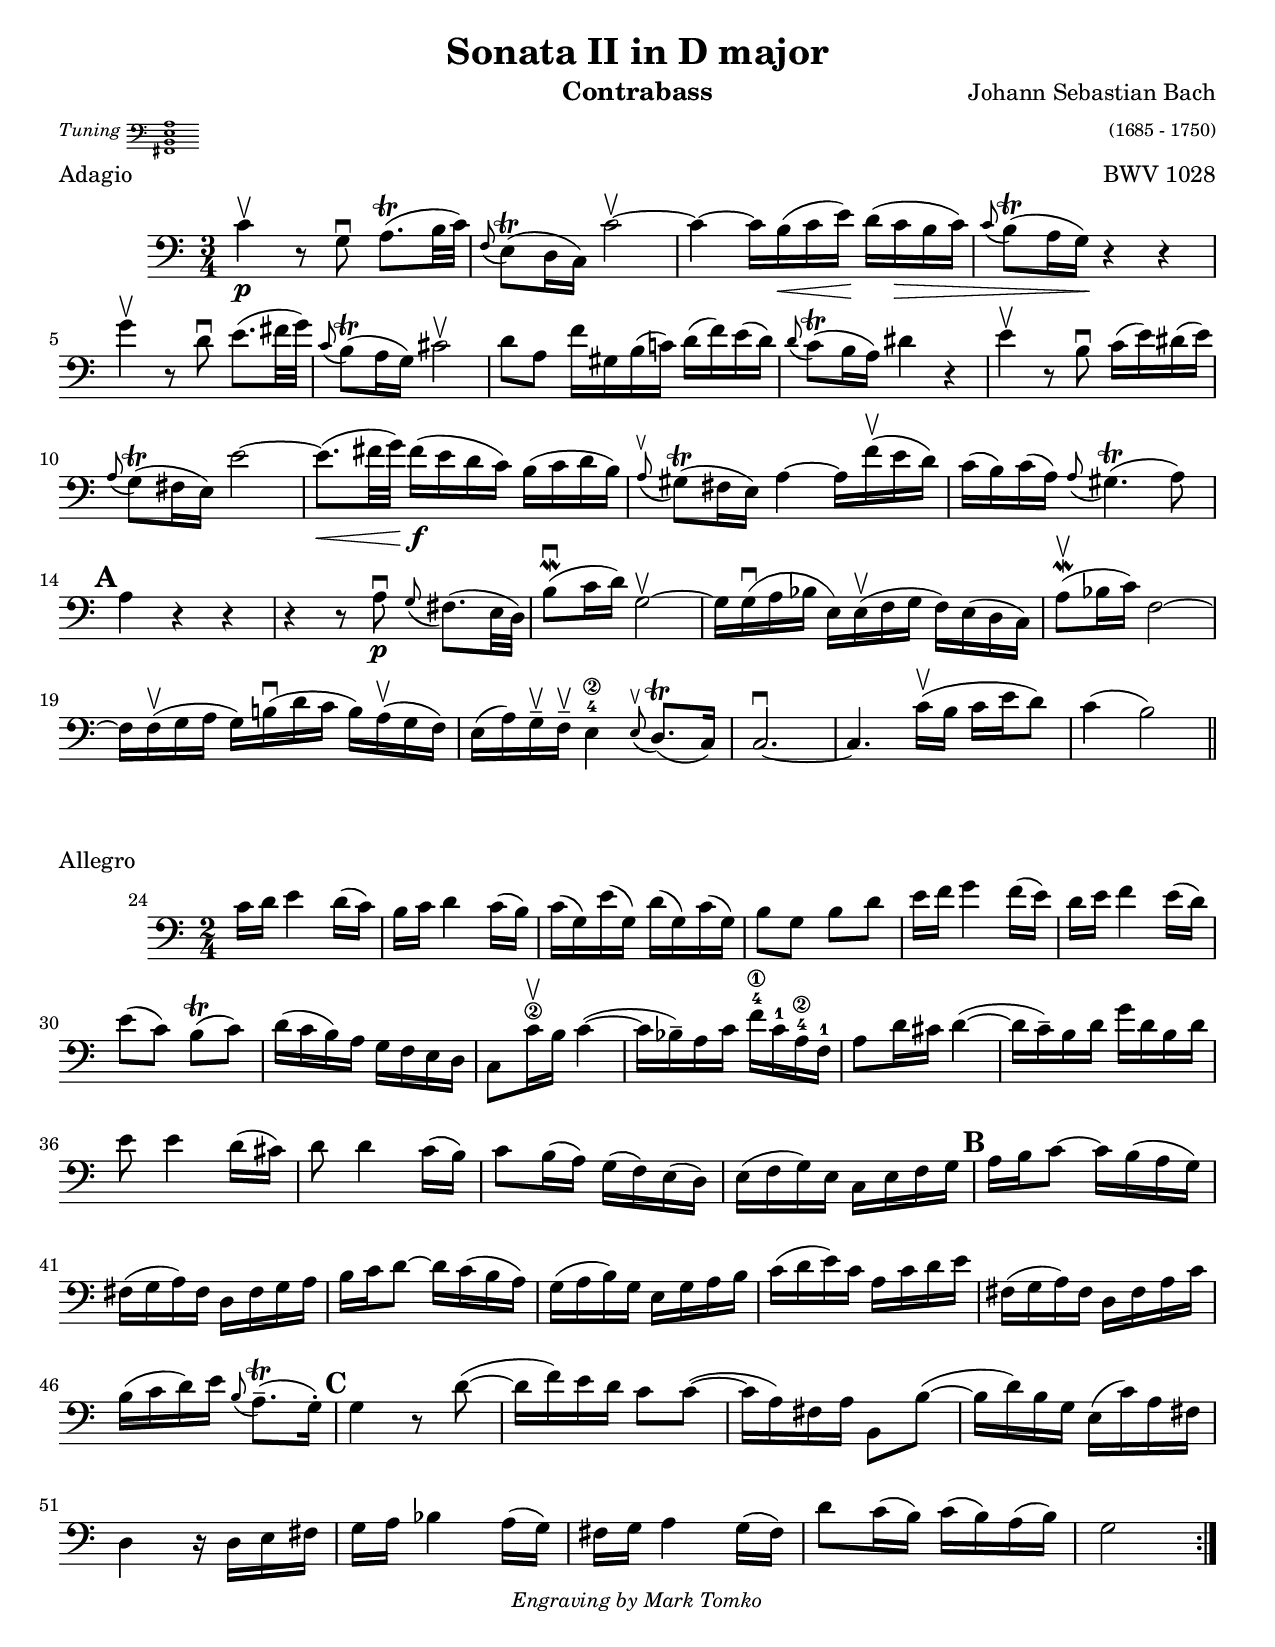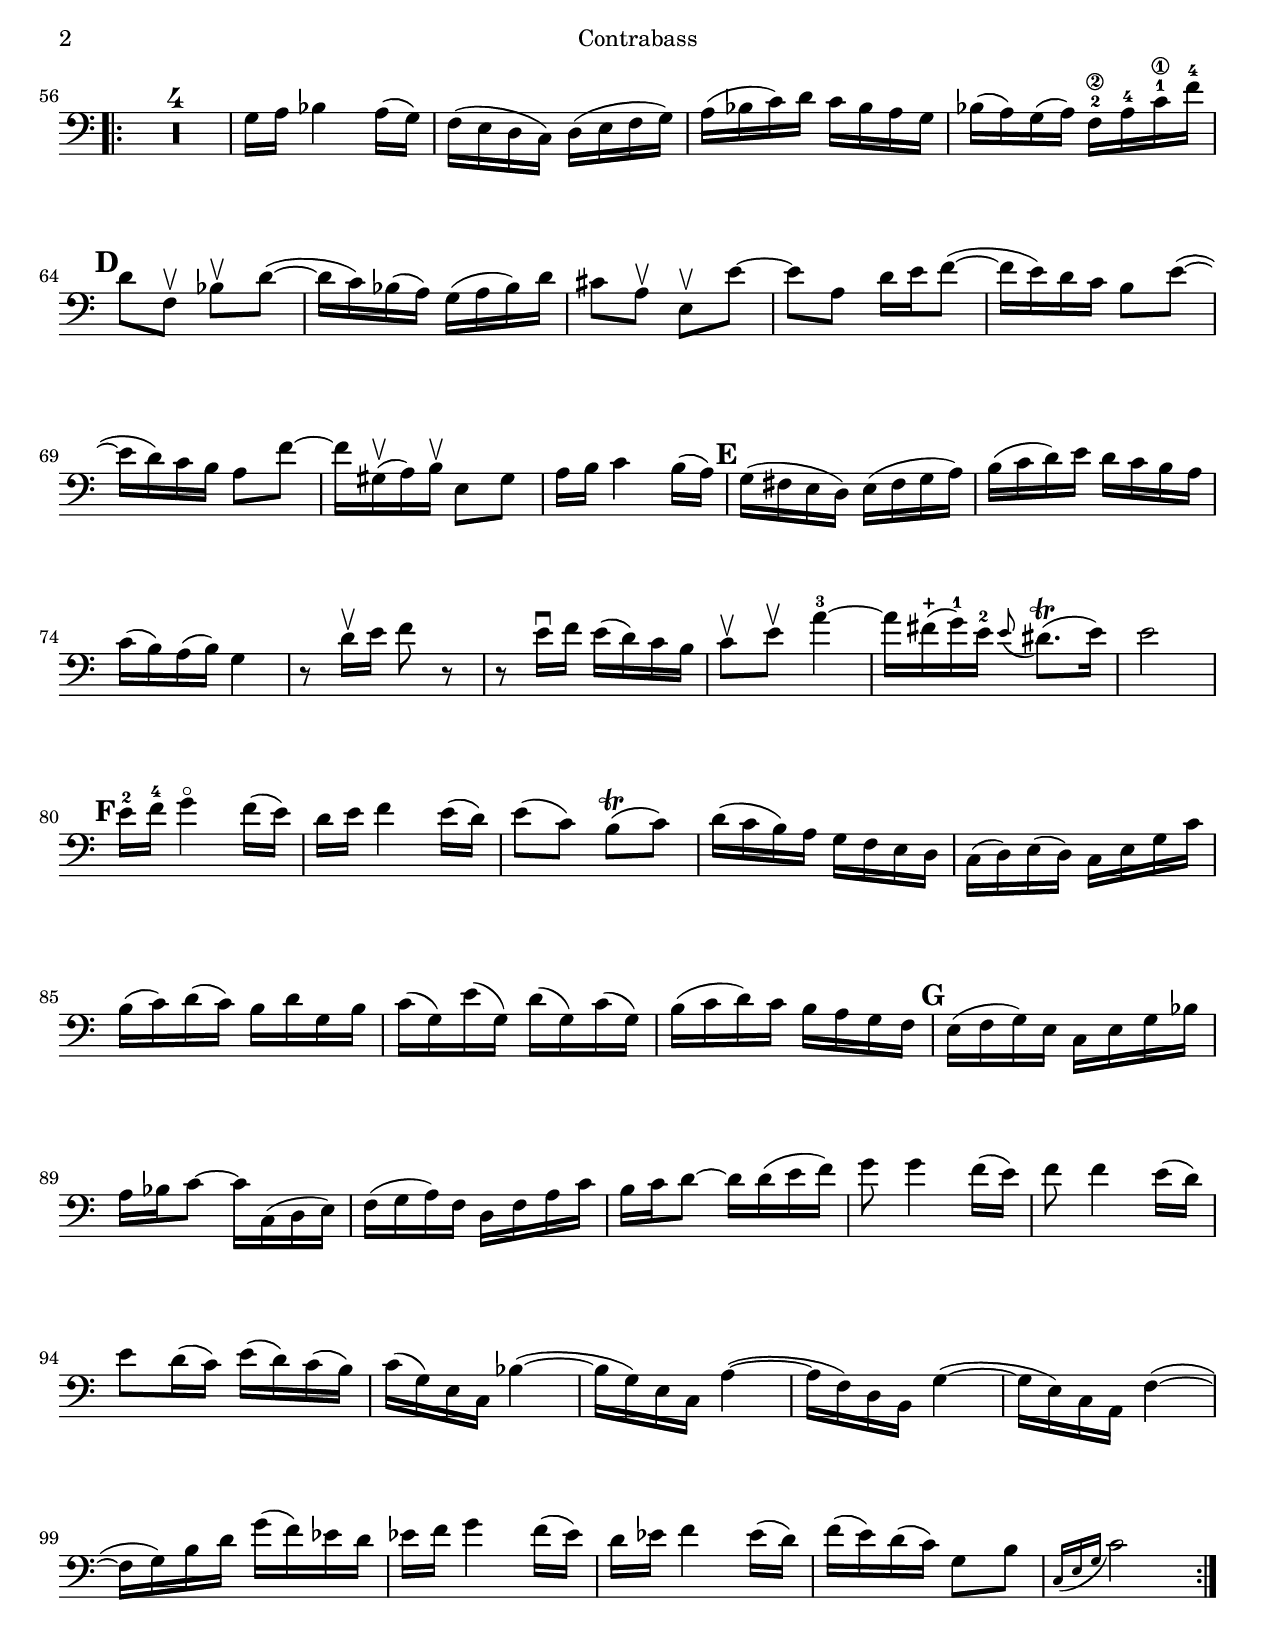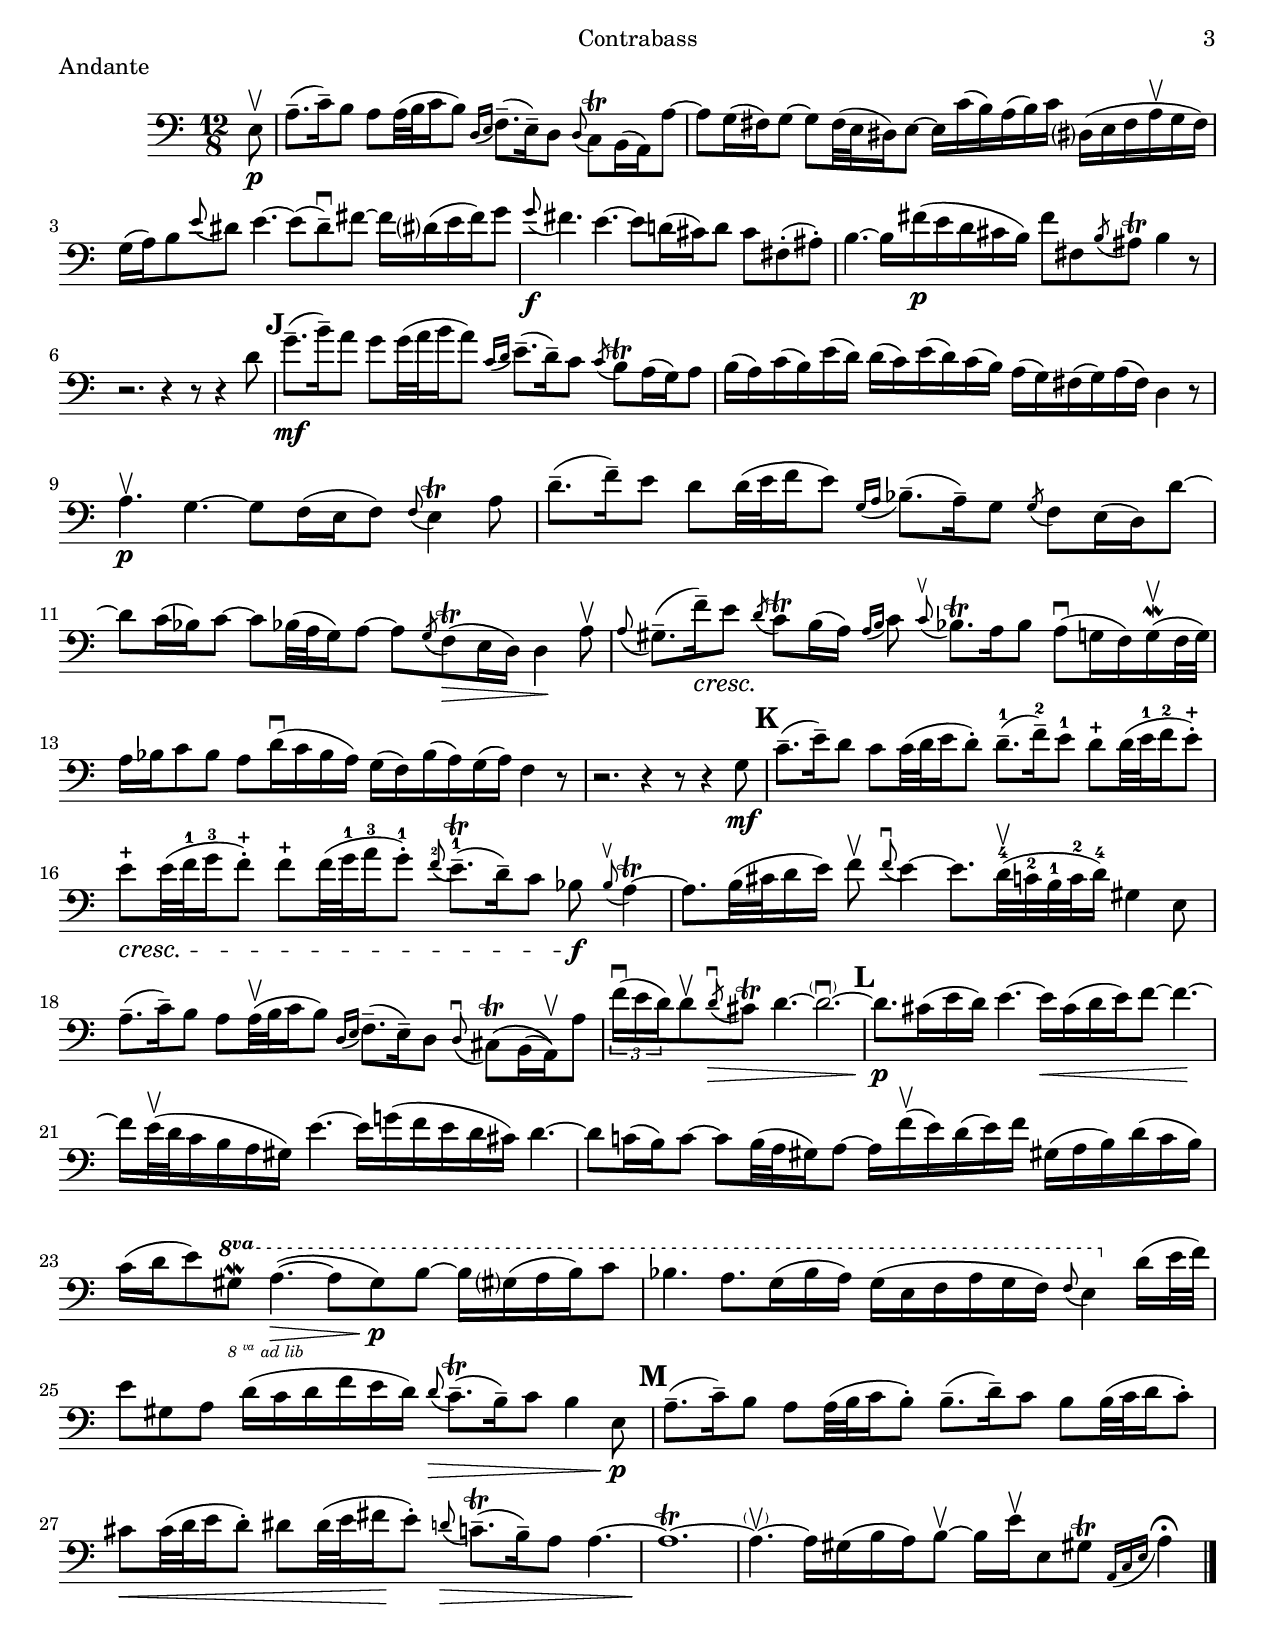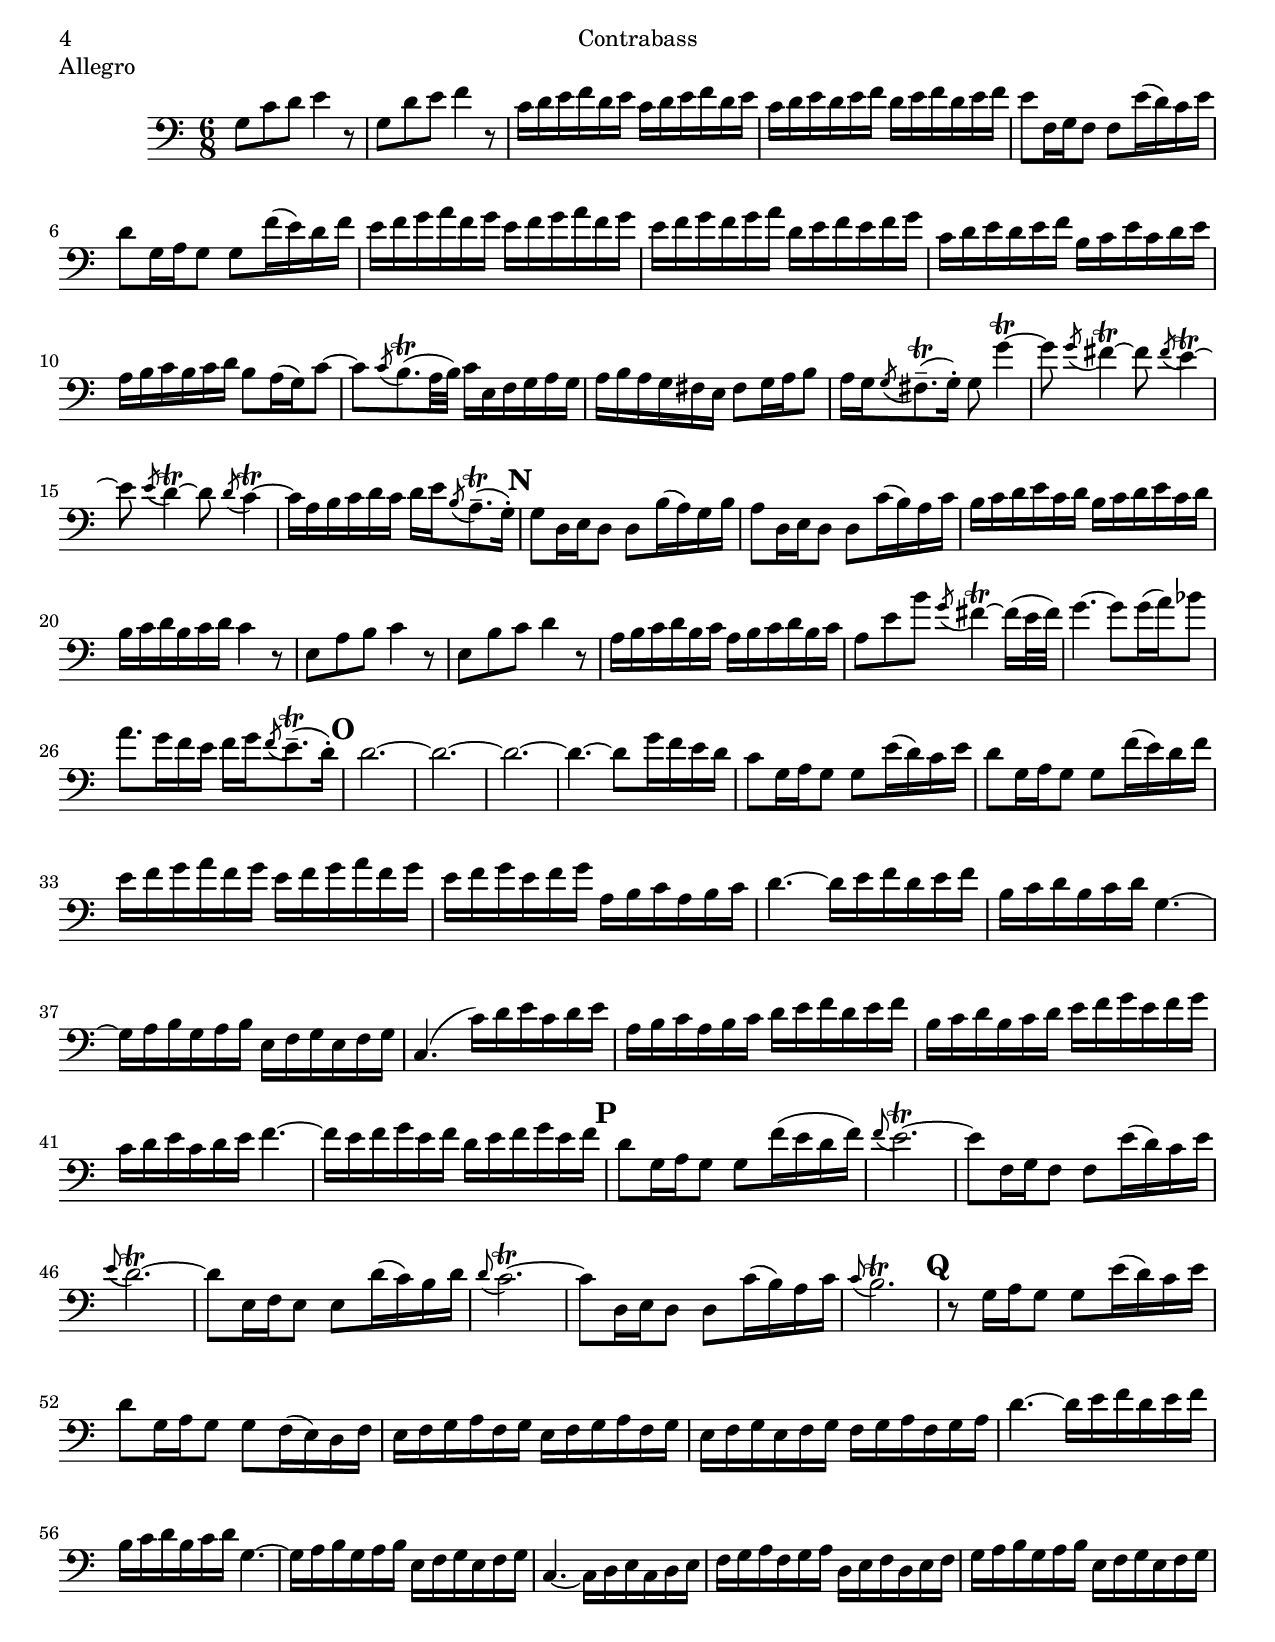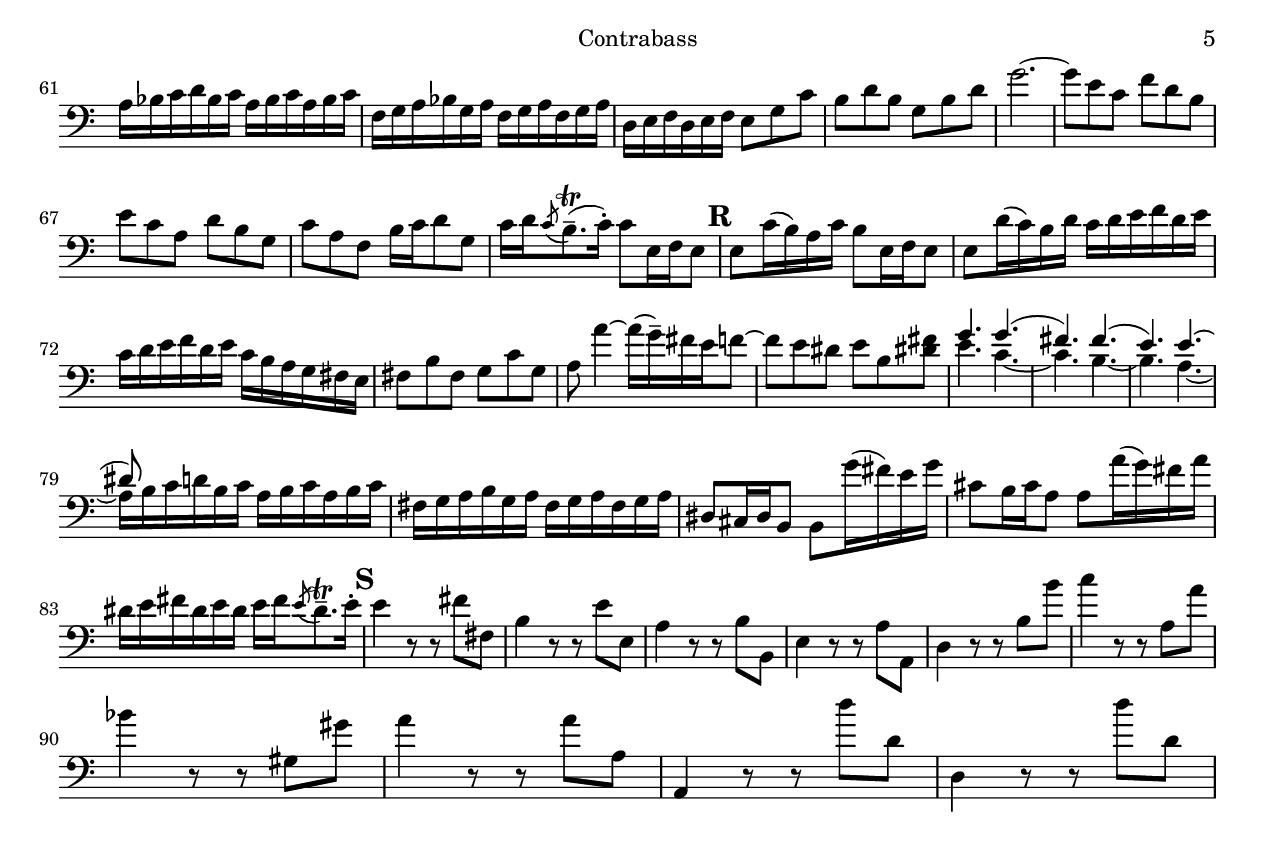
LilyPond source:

\version "2.24.3"

\header {
  title = "Sonata II in D major"
  opus = "BWV 1028"
  composer = "Johann Sebastian Bach"
  instrument = "Contrabass"
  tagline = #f
  meter = \markup {
    \italic \tiny Tuning
    \score {
      \layout {
        indent = 0.0
      }
      \header {
        piece = "Tuning"
        opus = ""
      }
      \new Staff \with {
        \magnifyStaff #4/7
      } {
        \new Voice {
          \relative {
            \omit Score.TimeSignature
            \omit Score.BarLine
            \clef bass
            <<fis,1 b e a>>
          }
        }
      }
    }
  }
  arranger = \markup { \tiny "(1685 - 1750)" }
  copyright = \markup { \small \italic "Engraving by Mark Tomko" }
}

\paper {
  #(set-paper-size "letter")
}

\version "2.24.3"

adagioBassNotes =
\relative {
  \set Score.rehearsalMarkFormatter = #format-mark-alphabet
  \clef bass
  \time 3/4
  \key c \major
  | c'4\p\upbow r8 g\downbow a8.\trill (b32 c)
  | \appoggiatura f,8 e8\trill (d16 c) c'2\upbow~
  | c4~ c16 b\< (c e\!) d (c\> b c)
  | \appoggiatura c8 b\trill (a16 g\!) r4 r4 \break
  | g'4\upbow r8 d\downbow e8. (fis32 g)
  | \appoggiatura c,8 b\trill (a16 g) cis2\upbow
  | d8 a f'16 gis, b (c!) d (f) e (d)
  | \appoggiatura d8 c\trill (b16 a) dis4 r
  | e4\upbow r8 b\downbow c16 (e) dis (e) \break
  | \appoggiatura a,8 g\trill (fis16 e) e'2~
  | e8.\< (fis32 g) fis16\f (e d c) b (c d b)
  | \appoggiatura a8\upbow gis\trill (fis16 e) a4~ a16 f'\upbow (e d)
  | c16 (b) c16 (a) \appoggiatura a8 gis4.\trill (a8) \break
  | \mark \default a4 r r
  | r4 r8 a8\p\downbow \appoggiatura g8 fis8. (e32 d)
  | b'8\mordent\downbow (c16 d)) g,2\upbow~
  | g16 g\downbow (a bes e,) e\upbow (f g f)  e (d c)
  | a'8\mordent\upbow (bes16 c) f,2~ \break
  | f16 f\upbow (g a g) b!\downbow (d c b) a\upbow (g f16)
  | e16 (a) g\tenuto\upbow f\tenuto\upbow e4-4\2 \appoggiatura e8\upbow d8.\trill (c16)
  | c2.\downbow~
  | c4. c'16\upbow (b c e d8)
  | c4 (b2) \bar "||"
}

\version "2.24.3"

plus = \finger \markup \fontsize #6 "+"

allegroBassNotes =
\relative {
  \clef bass
  \time 2/4
  \key c \major
  \set Score.rehearsalMarkFormatter = #format-mark-alphabet
  \set Score.currentBarNumber = #24
  \repeat volta 2 {
    c'16 d e4 d16 (c)
    | b16 c d4 c16 (b)
    | c16 (g) e' (g,) d' (g,) c (g)
    | b8 g b d
    | e16 f g4 f16 (e)
    | d16 e f4 e16 (d) \break
    | e8 (c) b\trill (c)
    | d16 (c b)  a g f e d
    | c8 c'16\2\upbow b c4~ (
    | c16 bes\tenuto) a c f-4\1 c-1 a-4\2 f-1
    | a8 d16 cis d4~ (
    | d16 c\tenuto) b d g d b d \break
    | e8 e4 d16 (cis)
    | d8 d4 c16 (b)
    | c8 b16 (a) g (f) e (d)
    | e16 (f g) e c e f g
    | \mark 2 a16 b c8~ c16 b (a g) \break
    | fis16 (g a) fis d fis g a
    | b16 c d8~ d16 c (b a)
    | g16 (a b) g e g a b
    | c16 (d e16) c a c d e
    | fis,16 (g a) fis d fis a c \break
    | b16 (c d) e \appoggiatura b8 a8.\trill\tenuto (g16\staccato)
    | \mark \default g4 r8 d'8~ (
    | d16 f) e d c8 c~ (
    | c16 a) fis a b,8 b'~ (
    | b16 d) b g e (c') a fis \break
    | d4 r16 d16 e fis
    | g16 a bes4 a16 (g)
    | fis g a4 g16 (fis)
    | d'8 c16 (b) c (b) a (b)
    | g2
  } \pageBreak
  \repeat volta 2 {
    \compressMMRests { R2*4 }
    g16 a bes4 a16 (g)
    | f16 (e d c) d (e f g)
    | a16 (bes c) d c bes a g
    | bes16 (a) g (a) f-2\2 a-4 c-1\1 f-4 \break
    | \mark \default d8 f,\upbow bes\upbow d~ (
    | d16 c) bes (a) g (a bes) d
    | cis8 a\upbow e\upbow e'~
    | e8 a, d16 e f8~ (
    | f16 e) d c b8 e~ (\break
    | e16 d) c b a8 f'8~
    | f16 gis,\upbow (a) b\upbow e,8 gis
    | a16 b c4 b16 (a)
    | \mark \default g16 (fis e d) e (fis g a)
    | b16 (c d) e d c b a \break
    | c16 (b) a (b) g4
    | r8 d'16\upbow e f8 r8
    | r8 e16\downbow f e (d) c b
    | c8\upbow e\upbow a4-3~
    | a16 fis-\plus (g-1) e-2 \appoggiatura e8 dis8.\trill (e16)
    | e2 \break
    | \mark \default e16-2 f-4 g4\flageolet f16 (e)
    | d16 e f4 e16 (d)
    | e8 (c) b\trill (c)
    | d16 (c b) a g f e d
    | c16 (d) e (d) c e g c \break
    | b16 (c) d (c) b d g, b
    | c16 (g) e' (g,) d' (g,) c (g)
    | b16  (c d) c b a g f
    | \mark \default e16 (f g) e c e g bes \break
    | a16 bes c8~ c16 c, (d e)
    | f (g a) f d f a c
    | b16 c d8~ d16 d (e f)
    | g8 g4 f16 (e)
    | f8 f4 e16 (d) \break
    | e8 d16 (c) e (d) c (b)
    | c16 (g) e c bes'4~ (
    | bes16 g) e c a'4~ (
    | a16 f) d b g'4~ (
    | g16 e) c a f'4~ ( \break
    | f16 g) b d g (f) ees d
    | ees16 f g4 f16 (ees)
    | d16 ees f4 ees16 (d)
    | f16 (e) d (c) g8 b
    | \appoggiatura { c,16 e g } c2 \fine \pageBreak
  }
}

\version "2.24.3"

plus = \finger \markup \fontsize #6 "+"

andanteBassNotes =
\relative {
   \autoBreaksOff
  \set Score.rehearsalMarkFormatter = #format-mark-alphabet
  \set Staff.ottavationMarkups = #ottavation-ordinals
  \clef bass
  \time 12/8
  \key a \minor
  \partial 8 e8\p\upbow
  \autoLineBreaksOff
  | a8.\tenuto (c16\tenuto) b8 a8 a32 (b c16 b8) \appoggiatura { d,16 e } f8.\tenuto (e16\tenuto) d8  \appoggiatura d8 c \trill b16 (a) a'8~
  | a8 g16 (fis) g8~ g8 fis32 (e dis16) e8~ e16 c' (b) a (b) c dis,? (e fis a\upbow g fis) \break
  | g16 (a) b8 \appoggiatura e dis e4.~ e8 (dis\tenuto\downbow) fis~ fis16 dis? (e fis) g8
  | \appoggiatura g\f fis4. e4.~ e8 d!16 (cis) d8 cis fis,!\staccato (ais\staccato)
  | b4.~ b16 fis'\p (e d cis b) fis'8 fis, \acciaccatura b ais\trill b4 r8 \break
  | r2. r4 r8 r4 d8
  | \mark 10 g8.\tenuto\mf (b16\tenuto) a8 g g32 (a b16 a8) \appoggiatura { c,16 d} e8.\tenuto (d16\tenuto) c8 \acciaccatura c8 b8\trill a16 (g) a8
  | b16 (a) c (b) e (d) d (c) e (d) c (b) a (g) fis (g) a (fis) d4 r8 \break
  | a'4.\p\upbow  g4.~ g8 f16 (e f8) \appoggiatura f e4\trill a8
  | d8.\tenuto (f16\tenuto) e8 d8 d32 (e f16 e8) \appoggiatura { g,16 a } bes8.\tenuto (a16\tenuto) g8 \acciaccatura g f e16 (d) d'8~ \break
  | d8 c16 (bes) c8~ c8 bes!32 (a g16) a8~ a8 \acciaccatura g f\trill\> (e16 d) d4\! a'8\upbow
  | \appoggiatura a gis8.\tenuto (f'16\tenuto\cresc) e8\! \acciaccatura d c8\trill b16 (a) \appoggiatura { a b } c8 \appoggiatura c\upbow bes8.\trill a16 bes8 a\downbow (g16 f)  g\mordent\upbow (f32 g) \break
  | a16 bes c8 bes a d16\downbow (c bes a) g (f) bes (a) g (a) f4 r8
  | r2. r4 r8 r4 g8\mf
  | \mark \default c8.\tenuto (e16\tenuto) d8 c c32 (d e16 d8\staccato) d8.\tenuto-1 (f16\tenuto-2) e8-1 d8-\plus d32 (e-1 f16-2 e8\staccato-\plus) \break
  | e8\cresc-\plus e32 (f-1 g16-3 f8\staccato-\plus) f8-\plus f32 (g-1 a16-3 g8\staccato-1) \appoggiatura f-2 e8.-1\tenuto\trill (d16\tenuto) c8 bes\f \appoggiatura bes\upbow a4~\trill
  | a8. b32 (cis d16 e) f8\upbow \appoggiatura f\downbow e4~ e8. d32\upbow-4 (c-2 b-1 c-2 d16-4) gis,4 e8 \break
  | a8.\tenuto (c16\tenuto) b8 a8 a32\upbow (b c16 b8) \appoggiatura { d,16 e } f8.\tenuto (e16\tenuto) d8 \appoggiatura d8\downbow cis\trill \(b16 (a\upbow)\) a'8
  | \tuplet 3/2 {f'16\downbow (e d)} d8\upbow \acciaccatura d\downbow\> cis\trill d4.~d2.-\parenthesize\downbow ~
  | \mark \default d8.\p cis16 (e d) e4.~ e16\< cis (d e) f8~ f4.~\! \break
  | f16 e32\upbow (d c16 b a gis) e'4.~ e16 g! (f e d cis) d4.~
  | d8 c!16 (b) c8~ c b32 (a gis16) a8~ a16 f'\upbow (e) d (e) f gis,! (a b) d (c b) \break
  | c16 (d e8) \ottava 1 gis8_\markup {\teeny { \italic { 8\super{"va"} "ad lib" } } }\mordent a4.~\> (a8 gis\p) b8~ b16 gis? (a b) c8
  | bes4. a8. g16 (bes a) g (e f a g f) \appoggiatura f8 e4 \ottava 0 d16 (e32 f) \break
  | e8 gis, a d16 (c d f e d) \appoggiatura d8\> c8.\tenuto\trill (b16\tenuto) c8 b4 e,8\p
  | \mark \default a8.\tenuto (c16\tenuto) b8 a a32 (b c16 b8\staccato) b8.\tenuto (d16\tenuto) c8 b b32 (c d16 c8\staccato) \break
  | cis8\< cis32 (d e16 d8\staccato) dis dis32 (e fis16\! e8\staccato) \appoggiatura d\> c8.\trill\tenuto (b16\tenuto) a8 a4.~
  | a1.\trill\!~
  | a4.-\parenthesize\upbow~a16 gis (b a) b8\upbow~ b16 e\upbow e,8 gis!8\trill \appoggiatura { a,16 c e} a4\fermata \fine
  \autoLineBreaksOn
}

\version "2.24.3"

allegroIIBassNotes =
\relative {
  \clef bass
  \time 6/8
  \key c \major
  \set Score.rehearsalMarkFormatter = #format-mark-alphabet
  g8 c d e4 r8
  | g,8 d' e f4 r8
  | c16 d e f d e c d e f d e
  | c16 d e d e f d e f d e f \break
  | e8 f,16 g f8 f8 e'16 (d) c e
  | d8 g,16 a g8 g f'16 (e) d f
  | e16 f g a f g e f g a f g \break
  | e16 f g f g a d, e f e f g
  | c,16 d e d e f b, c d c d e
  | a,16 b c b c d b8 a16 (g) c8~ \break
  | c8 \acciaccatura c b8.\trill (a32 b) c16 e, f g a g
  | a16 b a g fis e fis8 g16 a b8
  | a16 g \acciaccatura g8 fis8.\trill\tenuto (g16-.) g8 g'4~\trill
  | g8 \acciaccatura g8 fis4~\trill fis8 \acciaccatura fis e4~\trill
  | e8 \acciaccatura e8 d4~\trill d8 \acciaccatura d8 c4~\trill \break
  | c16 a b c d c d e \acciaccatura b8 a8.\trill\tenuto (g16-.)
  | \mark 14 g8 d16 e d8 d b'16 (a) g b
  | a8 d,16 e d8 d c'16 (b) a c
  | b16 c d e c d b c d e c d \break
  | b16 c d b c d c4 r8
  | e,8 a b c4 r8
  | e,8 b' c d4 r8
  | a16 b c d b c a b c d b c
  | a8 e' b' \acciaccatura g8 fis4~\trill fis16 (e32 fis) \break
  | g4.~ g8 g16 (a) bes8
  | a8. g16 f e f g \acciaccatura f8 e8.\trill\tenuto (d16-.)
  | \mark \default d2.~
  | d2.~
  | d2.~
  | d4.~ d8 g 16 f e d \break
  | c8 g16 a g8 g e'16 (d) c e
  | d8 g,16 a g8 g f'16 (e) d f
  | e16 f g a f g e f g a f g \break
  | e16 f g e f g a, b c a b c
  | d4.~ d16 e f d e f
  | b,16 c d b c d g,4.~
  | g16 a b g a b e, f g e f g \break
  | c,4. (c'16) d e c d e
  | a,16 b c a b c d e f d e f
  | b,16 c d b c d e f g e f g
  | c,16 d e c d e  f4.~ \break
  | f16 e f g e f d e f g e f
  | \mark \default d8 g,16 a g8 g f'16 (e d f)
  | \appoggiatura f8 e2.~\trill
  | e8 f,16 g f8 f e'16 (d) c e
  | \appoggiatura e8 d2.~\trill \break
  | d8 e,16 f e8 e d'16 (c) b d
  | \appoggiatura d8 c2.~\trill
  | c8 d,16 e d8 d c'16 (b) a c
  | \appoggiatura c8 b2.\trill
  | \mark \default r8 g16 a g8 g e'16 (d) c e \break
  | d8 g,16 a g8 g f16 (e) d f
  | e16 f g a f g e f g a f g
  | e16 f g e f g f g a f g a \break
  | d4.~ d16 e f d e f
  | b,16 c d b c d g,4.~
  | g16 a b g a b e, f g e f g
  | c,4.~ c16 d e c d e \break
  | f16 g a f g a d, e f d e f
  | g16 a b g a b e, f g e f g
  | a bes c d bes c  a bes c a bes c
  | f,16 g a bes g a f g a f g a \break
  | d,16 e f d e f e8 g c
  | b8 d b g b d g2.~
  | g8 e c f d b
  | e8 c a d b g
  | c8 a f  b16 c d8 g, \break
  | c16 d \acciaccatura c8 b8.\trill\tenuto (c16-.) c8 e,16 f e8
  | \mark \default e8 c'16 (b) a c b8 e,16 f e8
  | e8 d'16 (c) b d c d e f d e
  | c16 d e f d e c b a g fis e \break
  | fis8 b fis g c g
  | a8 a'4~ a16 (g\tenuto) fis e f8~
  | f8 e dis e b <<dis! fis>>
  | <<
    \voiceOne {
      g4. g4. (
      | fis4.) fis4. (
      | e4.) e4. (
      | dis8) s8 s8 s4.
    }
    \new Voice {
      \voiceTwo
      e4. c4.~
      | c4. b4.~
      | b4. a4.~ \break
      | a16 b16 c d b c a b c a b c
    }
  >> \oneVoice
  | fis,16 g a b g a fis g a fis g a
  | dis,8 cis16 dis b8 b g'16 (fis) e g
  | cis,8 b16 cis a8 a8 a'16 (g) fis a \break
  | dis,16 e fis dis e dis e fis \acciaccatura e8 dis8.\trill\tenuto e16-.
  | \mark \default e4 r8 r fis8 fis,
  | b4 r8 r e8 e,
  | a4 r8 r b' b,
  | e4 r8 r a8 a,
  | d4 r8 r b8 b' \break
  | c4 r8 r a, a'
  | bes4 r8 r gis,8 gis'8
  | a4 r8 r a8 a,
  | a4 r8 r8 d'8 d,
  | a4 r8 r8 d'8 d,
  | d4 r8 r8 d'8 d, \break
  | d8 d' d, fis, fis' fis,
  | bes8 bes' ees cis d d,
  | \mark \default g8 d16 e d8 d b'16 (a) g b
  | a8 d,16 e d8 d c16 (b) a c \break
  | b'16 d (b g f) e (f) d' (b g f) e (
  | f16) g g b b d d (f32 e f16) d b g
  | e'16 g (e c bes) a (bes) g' (e c bes) a ( \break
  | bes16) c c e e g g (bes32 a bes16) g f c
  | d16 e (cis a g) f (g) e' (cis a g) f (
  | g16) a a cis cis e e (g32 f g16) e cis a \break
  | d,16 a' (d f) gis, (a) c, a' (c e) gis, (a)
  | b,16 a' (b d) gis, (a) e f32 (e d16 c b) d
  | c16 a32 (b c16 d e f) g (a bes) g e g \break
  | a16 a32 (bes c16) a e f bes bes32 (c d16) g,32 (a b16) g
  | e'16 bes32 (c d16) g,32 (a bes16) g f' bes,32 ( c d16) g,32 (a bes16) g \break
  | g'16 g32 (f e16) e32 (d c16) c32 (bes a16) a32 (bes c16) f, c e
  | \mark \default f,8 f' g\trill a4 r8
  | c,8 g' a\trill bes4 r8
  | f16 g a bes g a f g a bes g a \break
  | f16 g a g f e d8 r8 r8
  | r8 g16 a g8 g8 e'16 (d) c e
  | d8 g,16 a g8 g f'16 (e) d f
  | e16 f g a f g e f g a f g \break
  | e16 f g f g a d, e f e f g
  | c,16 d e d e f b, c d c d e
  | a,16 b c b c d b8 a16 (g) c8~ \break
  | c8 \acciaccatura c8 b8.\trill (a32 b) c8 e a~
  | a8 d, g~ g c, f~
  | f8 b, e~ e a, d~ (
  | d16 c\tenuto) b a g f g a \acciaccatura e8 d8.\trill\tenuto (c16-.)
  | \appoggiatura { c e g } c2. \fermata \fine
}


\book {
  \score {
    \layout {
      top-margin = 0.0
    }
    \header {
      piece = "Adagio"
    }
    \new Staff {
      \new Voice {
        \adagioBassNotes
      }
    }
  }

  \score {
    \header {
      piece = "Allegro"
      opus = ""
    }
    \new Staff {
      \new Voice {
        \allegroBassNotes
      }
    }
  }

  \score {
    \header {
      piece = "Andante"
      opus = ""
    }
    \new Staff {
      \new Voice {
        \andanteBassNotes
      }
    }
  }

  \score {
    \header {
      piece = "Allegro"
      opus = ""
    }
    \new Staff {
      \new Voice {
        \relative {
          \clef bass
          \time 6/8
          \key c \major
          \set Score.rehearsalMarkFormatter = #format-mark-alphabet
          g8 c d e4 r8
          | g,8 d' e f4 r8
          | c16 d e f d e c d e f d e
          | c16 d e d e f d e f d e f
          | e8 f,16 g f8 f8 e'16 (d) c e \break
          | d8 g,16 a g8 g f'16 (e) d f
          | e16 f g a f g e f g a f g
          | e16 f g f g a d, e f e f g
          | c,16 d e d e f b, c e c d e \break
          | a,16 b c b c d b8 a16 (g) c8~
          | c8 \acciaccatura c b8.\trill (a32 b) c16 e, f g a g
          | a16 b a g fis e fis8 g16 a b8
          | a16 g \acciaccatura g8 fis8.\trill\tenuto (g16-.) g8 g'4~\trill
          | g8 \acciaccatura g8 fis4~\trill fis8 \acciaccatura fis e4~\trill \break
          | e8 \acciaccatura e8 d4~\trill d8 \acciaccatura d8 c4~\trill
          | c16 a b c d c d e \acciaccatura b8 a8.\trill\tenuto (g16-.)
          | \mark 14 g8 d16 e d8 d b'16 (a) g b
          | a8 d,16 e d8 d c'16 (b) a c
          | b16 c d e c d b c d e c d \break
          | b16 c d b c d c4 r8
          | e,8 a b c4 r8
          | e,8 b' c d4 r8
          | a16 b c d b c a b c d b c
          | a8 e' b' \acciaccatura g8 fis4~\trill fis16 (e32 fis)
          | g4.~ g8 g16 (a) bes8 \break
          | a8. g16 f e f g \acciaccatura f8 e8.\trill\tenuto (d16-.)
          | \mark \default d2.~
          | d2.~
          | d2.~
          | d4.~ d8 g 16 f e d
          | c8 g16 a g8 g e'16 (d) c e
          | d8 g,16 a g8 g f'16 (e) d f \break
          | e16 f g a f g e f g a f g
          | e16 f g e f g a, b c a b c
          | d4.~ d16 e f d e f
          | b,16 c d b c d g,4.~ \break
          | g16 a b g a b e, f g e f g
          | c,4. (c'16) d e c d e
          | a,16 b c a b c d e f d e f
          | b,16 c d b c d e f g e f g \break
          | c,16 d e c d e  f4.~
          | f16 e f g e f d e f g e f
          | \mark \default d8 g,16 a g8 g f'16 (e d f)
          | \appoggiatura f8 e2.~\trill
          | e8 f,16 g f8 f e'16 (d) c e \break
          | \appoggiatura e8 d2.~\trill
          | d8 e,16 f e8 e d'16 (c) b d
          | \appoggiatura d8 c2.~\trill
          | c8 d,16 e d8 d c'16 (b) a c
          | \appoggiatura c8 b2.\trill
          | \mark \default r8 g16 a g8 g e'16 (d) c e \break
          | d8 g,16 a g8 g f16 (e) d f
          | e16 f g a f g e f g a f g
          | e16 f g e f g f g a f g a
          | d4.~ d16 e f d e f \break
          | b,16 c d b c d g,4.~
          | g16 a b g a b e, f g e f g
          | c,4.~ c16 d e c d e
          | f16 g a f g a d, e f d e f
          | g16 a b g a b e, f g e f g \break
          | a bes c d bes c  a bes c a bes c
          | f,16 g a bes g a f g a f g a
          | d,16 e f d e f e8 g c
          | b8 d b g b d g2.~
          | g8 e c f d b \break
          | e8 c a d b g
          | c8 a f  b16 c d8 g,
          | c16 d \acciaccatura c8 b8.\trill\tenuto (c16-.) c8 e,16 f e8
          | \mark \default e8 c'16 (b) a c b8 e,16 f e8
          | e8 d'16 (c) b d c d e f d e \break
          | c16 d e f d e c b a g fis e
          | fis8 b fis g c g
          | a8 a'4~ a16 (g\tenuto) fis e f8~
          | f8 e dis e b <<dis! fis>>
          | <<
            \voiceOne {
              g4. g4. (
              | fis4.) fis4. (
              | e4.) e4. (
              | dis8) s8 s8 s4.
            }
            \new Voice {
              \voiceTwo
              e4. c4.~
              | c4. b4.~
              | b4. a4.~ \break
              | a16 b16 c d b c a b c a b c
            }
          >> \oneVoice
          | fis,16 g a b g a fis g a fis g a
          | dis,8 cis16 dis b8 b g''16 (fis) e g
          | cis,8 b16 cis a8 a8 a'16 (g) fis a \break
          | dis,16 e fis dis e dis e fis \acciaccatura e8 dis8.\trill\tenuto e16-.
          | \mark \default e4 r8 r fis8 fis, 
          | b4 r8 r e8 e, 
          | a4 r8 r b b,
          | e4 r8 r a8 a, 
          | d4 r8 r b'8 b'
          | c4 r8 r a, a' \break
          | bes4 r8 r gis,8 gis'8
          | a4 r8 r a8 a,
          | a,4 r8 r8 d''8 d,
          | d,4 r8 r8 d''8 d,
        }
      }
    }
  }
}
